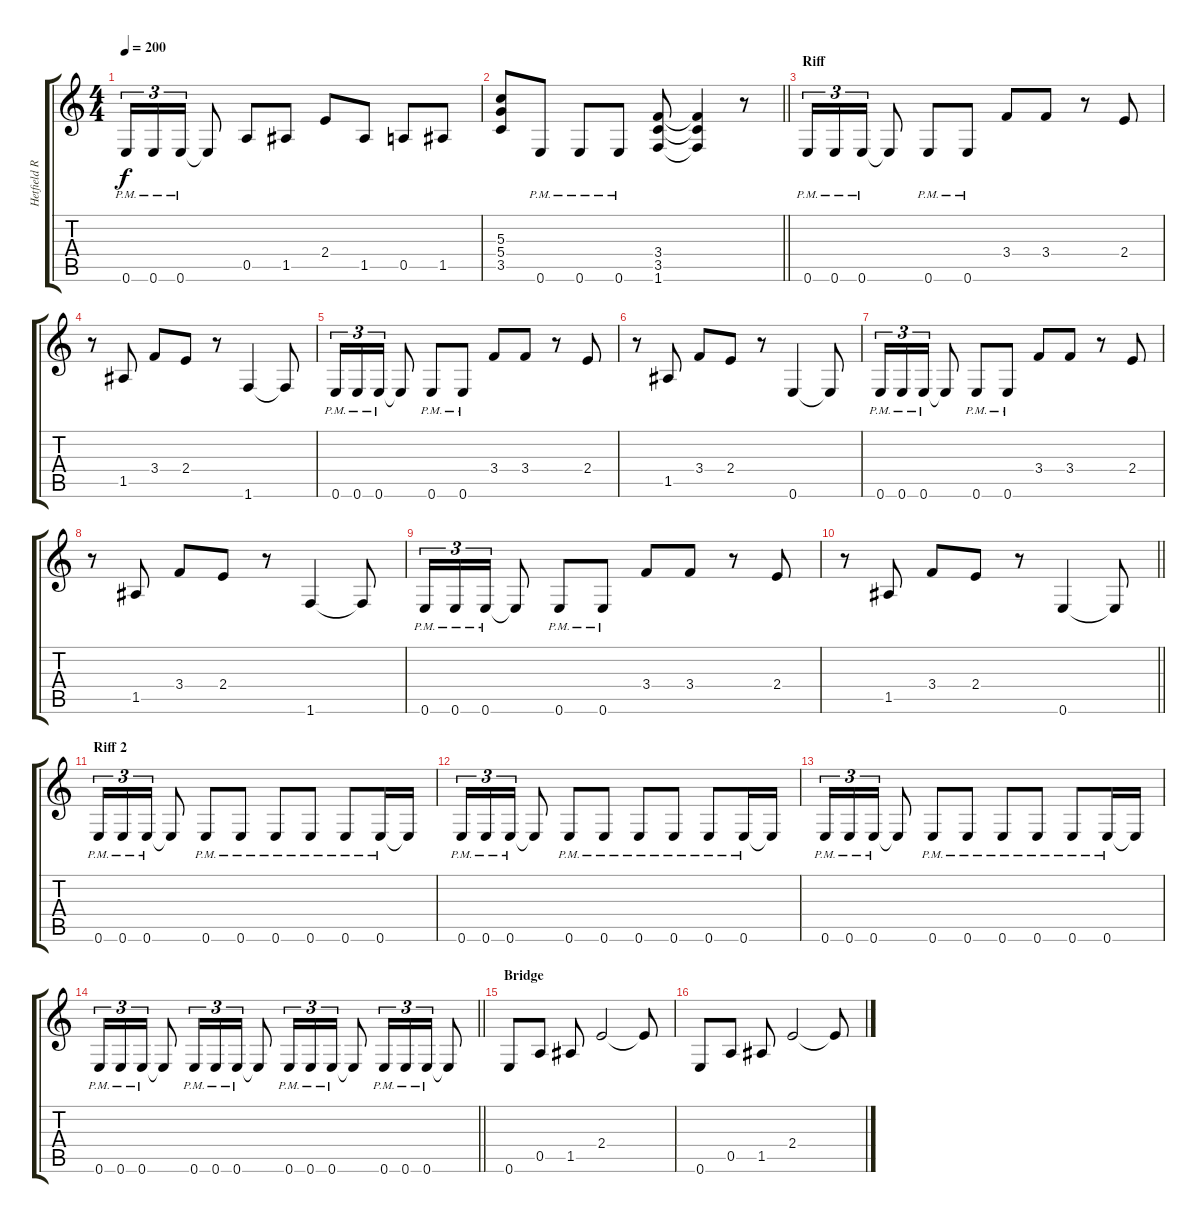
\track ("Hetfield Rhythm" "Hetfield R") {instrument distortionguitar}
\staff {score tabs}
\tuning (E4 B3 G3 D3 A2 E2) {hide}
\ts (4 4)
\tempo 200
\clef g2
\ks c
0.6{pm}.16{tu (3 2) dy f} 0.6{pm}.16{tu (3 2)} 0.6{pm}.16{tu (3 2)} 0.6{t}.8 0.5.8 1.5.8 2.4.8 1.5.8 0.5.8 1.5.8 |
\barLineRight lightlight
(5.3 5.4 3.5).8 0.6{pm}.8 0.6{pm}.8 0.6{pm}.8 (3.4 3.5 1.6).8 (3.4{t} 3.5{t} 1.6{t}).4 r.8 |
\section ("" "Riff")
0.6{pm}.16{tu (3 2)} 0.6{pm}.16{tu (3 2)} 0.6{pm}.16{tu (3 2)} 0.6{t}.8 0.6{pm}.8 0.6{pm}.8 3.4.8 3.4.8 r.8 2.4.8 |
r.8 1.5.8 3.4.8 2.4.8 r.8 1.6.4 1.6{t}.8 |
0.6{pm}.16{tu (3 2)} 0.6{pm}.16{tu (3 2)} 0.6{pm}.16{tu (3 2)} 0.6{t}.8 0.6{pm}.8 0.6{pm}.8 3.4.8 3.4.8 r.8 2.4.8 |
r.8 1.5.8 3.4.8 2.4.8 r.8 0.6.4 0.6{t}.8 |
0.6{pm}.16{tu (3 2)} 0.6{pm}.16{tu (3 2)} 0.6{pm}.16{tu (3 2)} 0.6{t}.8 0.6{pm}.8 0.6{pm}.8 3.4.8 3.4.8 r.8 2.4.8 |
r.8 1.5.8 3.4.8 2.4.8 r.8 1.6.4 1.6{t}.8 |
0.6{pm}.16{tu (3 2)} 0.6{pm}.16{tu (3 2)} 0.6{pm}.16{tu (3 2)} 0.6{t}.8 0.6{pm}.8 0.6{pm}.8 3.4.8 3.4.8 r.8 2.4.8 |
\barLineRight lightlight
r.8 1.5.8 3.4.8 2.4.8 r.8 0.6.4 0.6{t}.8 |
\section ("" "Riff 2")
0.6{pm}.16{tu (3 2)} 0.6{pm}.16{tu (3 2)} 0.6{pm}.16{tu (3 2)} 0.6{t}.8 0.6{pm}.8 0.6{pm}.8 0.6{pm}.8 0.6{pm}.8 0.6{pm}.8 0.6{pm}.16 0.6{t}.16 |
0.6{pm}.16{tu (3 2)} 0.6{pm}.16{tu (3 2)} 0.6{pm}.16{tu (3 2)} 0.6{t}.8 0.6{pm}.8 0.6{pm}.8 0.6{pm}.8 0.6{pm}.8 0.6{pm}.8 0.6{pm}.16 0.6{t}.16 |
0.6{pm}.16{tu (3 2)} 0.6{pm}.16{tu (3 2)} 0.6{pm}.16{tu (3 2)} 0.6{t}.8 0.6{pm}.8 0.6{pm}.8 0.6{pm}.8 0.6{pm}.8 0.6{pm}.8 0.6{pm}.16 0.6{t}.16 |
\barLineRight lightlight
0.6{pm}.16{tu (3 2)} 0.6{pm}.16{tu (3 2)} 0.6{pm}.16{tu (3 2)} 0.6{t}.8 0.6{pm}.16{tu (3 2)} 0.6{pm}.16{tu (3 2)} 0.6{pm}.16{tu (3 2)} 0.6{t}.8 0.6{pm}.16{tu (3 2)} 0.6{pm}.16{tu (3 2)} 0.6{pm}.16{tu (3 2)} 0.6{t}.8 0.6{pm}.16{tu (3 2)} 0.6{pm}.16{tu (3 2)} 0.6{pm}.16{tu (3 2)} 0.6{t}.8 |
\section ("" "Bridge")
0.6.8 0.5.8 1.5.8 2.4.2 2.4{t}.8 |
0.6.8 0.5.8 1.5.8 2.4.2 2.4{t}.8
